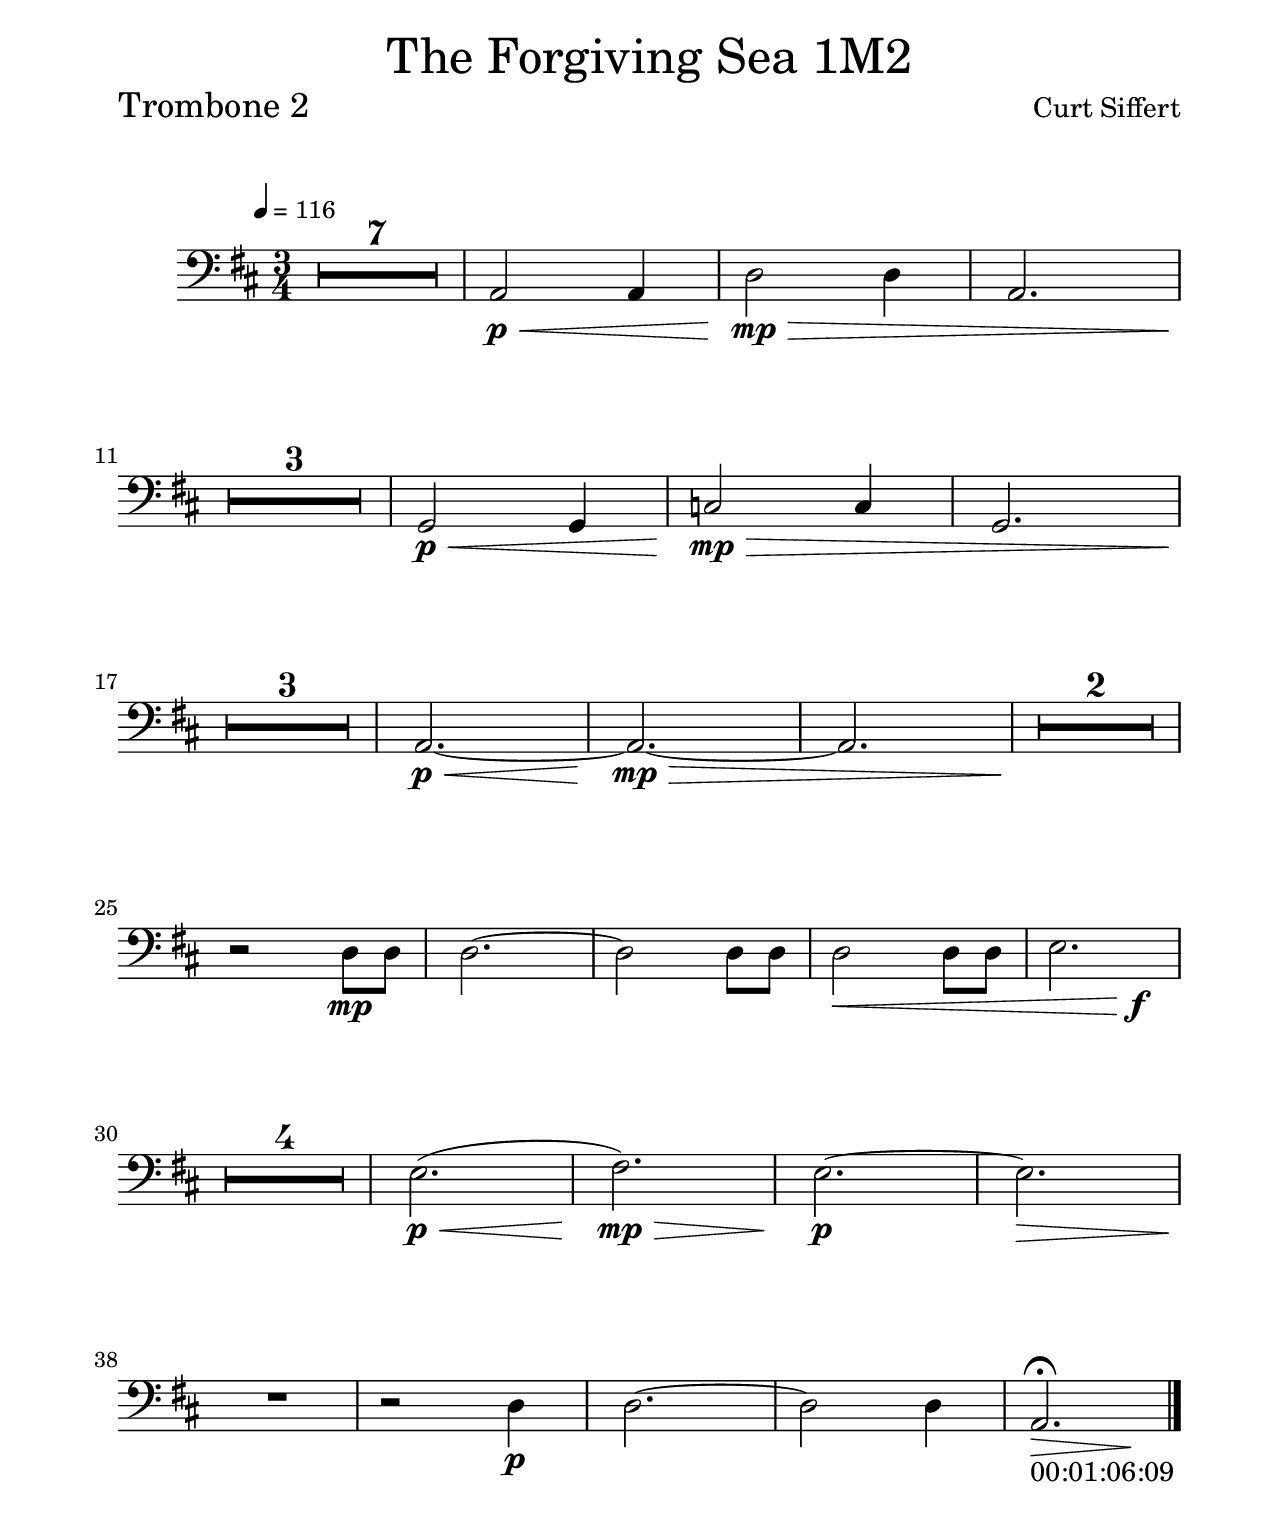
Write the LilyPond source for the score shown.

\version "2.18.2"
\include "english.ly"
\include "../lib/parts.ily"

\header {
  	instrument = "Trombone 2"
}

\version "2.18.2"
\include "english.ly"

tromboneTwoNotes = \relative c {

	\time 3/4
	\key d \major
	\clef bass
	\set tieWaitForNote = ##t

	R2.*7
	
	a2\p\< a4 |
	d2\mp\> d4 |
	a2. |

	\tag #'part { \break }

	R2.*3\!
	
	g2\p\< g4 |
	c2\mp\> c4 |
	g2. |

	\tag #'part { \break }
	
	R2.*3\!
	
	a2.\p\<~ |
	a2.\mp\>~ |
	a2. |
	
	R2.*2\!

	\tag #'part { \break }
	
	r2 d8\mp d |
	d2.~ |
	d2 d8 d |
	d2\< d8 d |
	<< {e2.} {s2 s4\f} >> |

	\tag #'part { \break }
	
	R2.*4
	
	e2.\p\<( | 
	fs2.\mp\>) |
	e2.\p~
	e2.\>

	\tag #'part { \break }
	
	R2.\!
	
	r2 d4\p |
	d2.~ |
	d2 d4 |
	<< {a2.\fermata } {s4\> s4 s4\!} >>
	
	\bar "|."
	\tag #'part {
		\override Score.RehearsalMark.direction = #DOWN
		\override Score.RehearsalMark.self-alignment-X = #RIGHT  
		\override Score.RehearsalMark.font-size = #0
		\mark "00:01:06:09"			
	}	
		
}


{ 
	\everyPartScore
	\keepWithTag #'part \tromboneTwoNotes	
}	
